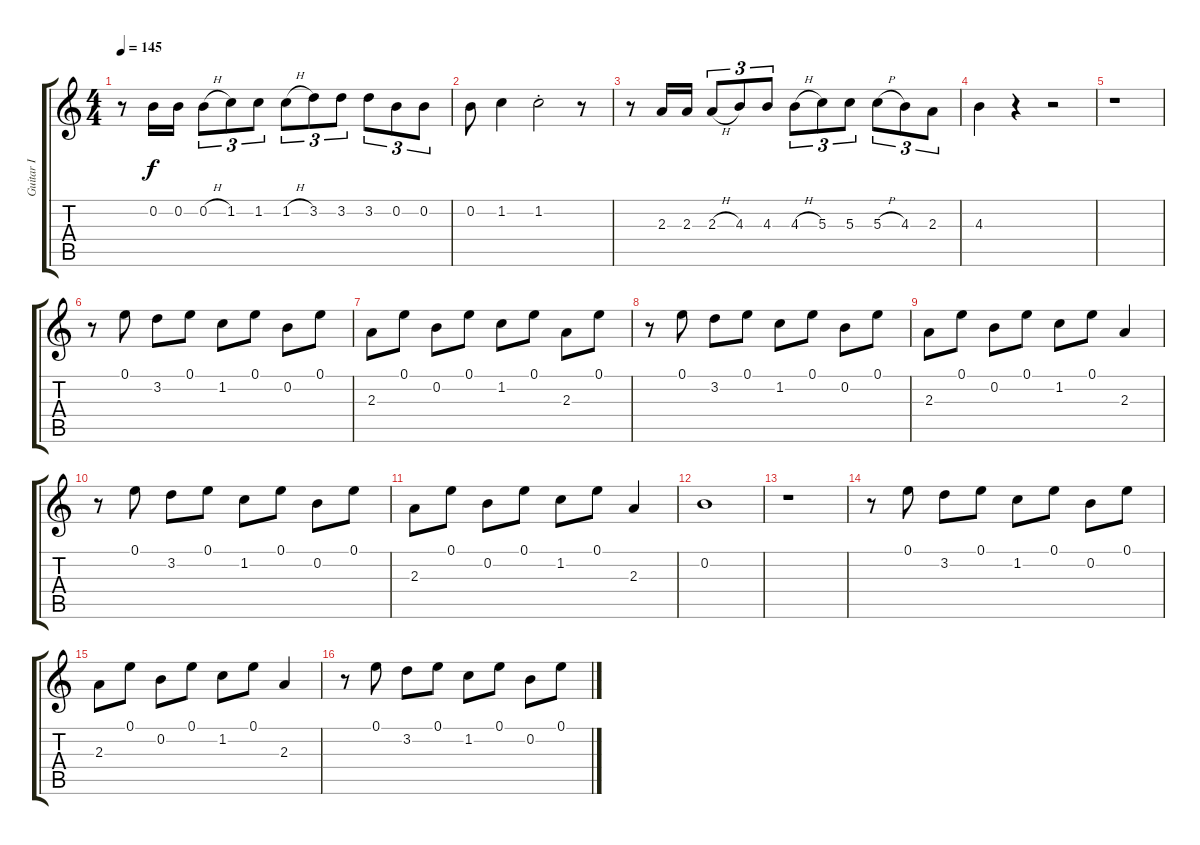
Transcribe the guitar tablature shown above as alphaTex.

\track ("Guitar I" "Guitar I") {instrument acousticguitarnylon}
\staff {score tabs}
\tuning (E4 B3 G3 D3 A2 E2) {hide}
\ts (4 4)
\tempo 145
\clef g2
\ks c
r.8{dy f} 0.2.16 0.2.16 0.2{h}.8{tu (3 2)} 1.2.8{tu (3 2)} 1.2.8{tu (3 2)} 1.2{h}.8{tu (3 2)} 3.2.8{tu (3 2)} 3.2.8{tu (3 2)} 3.2.8{tu (3 2)} 0.2.8{tu (3 2)} 0.2.8{tu (3 2)} |
0.2.8 1.2.4 1.2{st}.2{volume 10} r.8 |
r.8 2.3.16 2.3.16 2.3{h}.8{tu (3 2)} 4.3.8{tu (3 2)} 4.3.8{tu (3 2)} 4.3{h}.8{tu (3 2)} 5.3.8{tu (3 2)} 5.3.8{tu (3 2)} 5.3{h}.8{tu (3 2)} 4.3.8{tu (3 2)} 2.3.8{tu (3 2)} |
4.3.4 r.4 r.2 |
r.1 |
r.8 0.1.8 3.2.8 0.1.8 1.2.8 0.1.8 0.2.8 0.1.8 |
2.3.8 0.1.8 0.2.8 0.1.8 1.2.8 0.1.8 2.3.8 0.1.8 |
r.8 0.1.8 3.2.8 0.1.8 1.2.8 0.1.8 0.2.8 0.1.8 |
2.3.8 0.1.8 0.2.8 0.1.8 1.2.8 0.1.8 2.3.4 |
r.8 0.1.8 3.2.8 0.1.8 1.2.8 0.1.8 0.2.8 0.1.8 |
2.3.8 0.1.8 0.2.8 0.1.8 1.2.8 0.1.8 2.3.4 |
0.2.1 |
r.1 |
r.8 0.1.8 3.2.8 0.1.8 1.2.8 0.1.8 0.2.8 0.1.8 |
2.3.8 0.1.8 0.2.8 0.1.8 1.2.8 0.1.8 2.3.4 |
r.8 0.1.8 3.2.8 0.1.8 1.2.8 0.1.8 0.2.8 0.1.8
